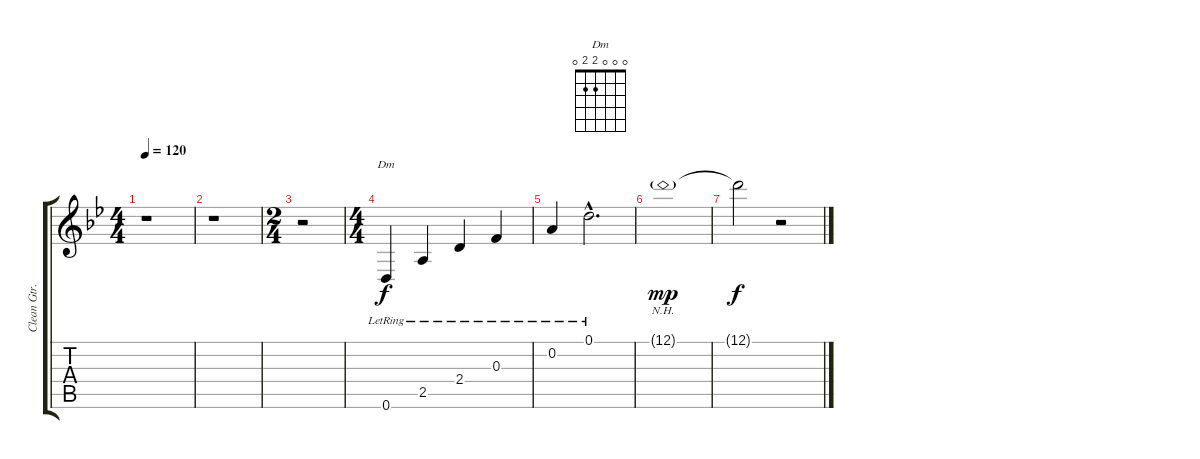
\track ("Clean Gtr./ Fills" "Clean Gtr.") {instrument electricguitarclean}
\staff {score tabs}
\tuning (D4 A3 F3 C3 G2 D2) {hide}
\chord ("Dm" 0 0 0 2 2 0)
\ts (4 4)
\tempo 120
\clef g2
\ks bb
r.1{dy f} |
r.1 |
\ts (2 4)
r.2 |
\ts (4 4)
0.6{lr}.4{ch "Dm"} 2.5{lr}.4 2.4{lr}.4 0.3{lr}.4 |
0.2{lr}.4 0.1{hac lr}.2{d} |
12.1{nh g}.1{dy mp} |
12.1{t}.2{dy f} r.2
